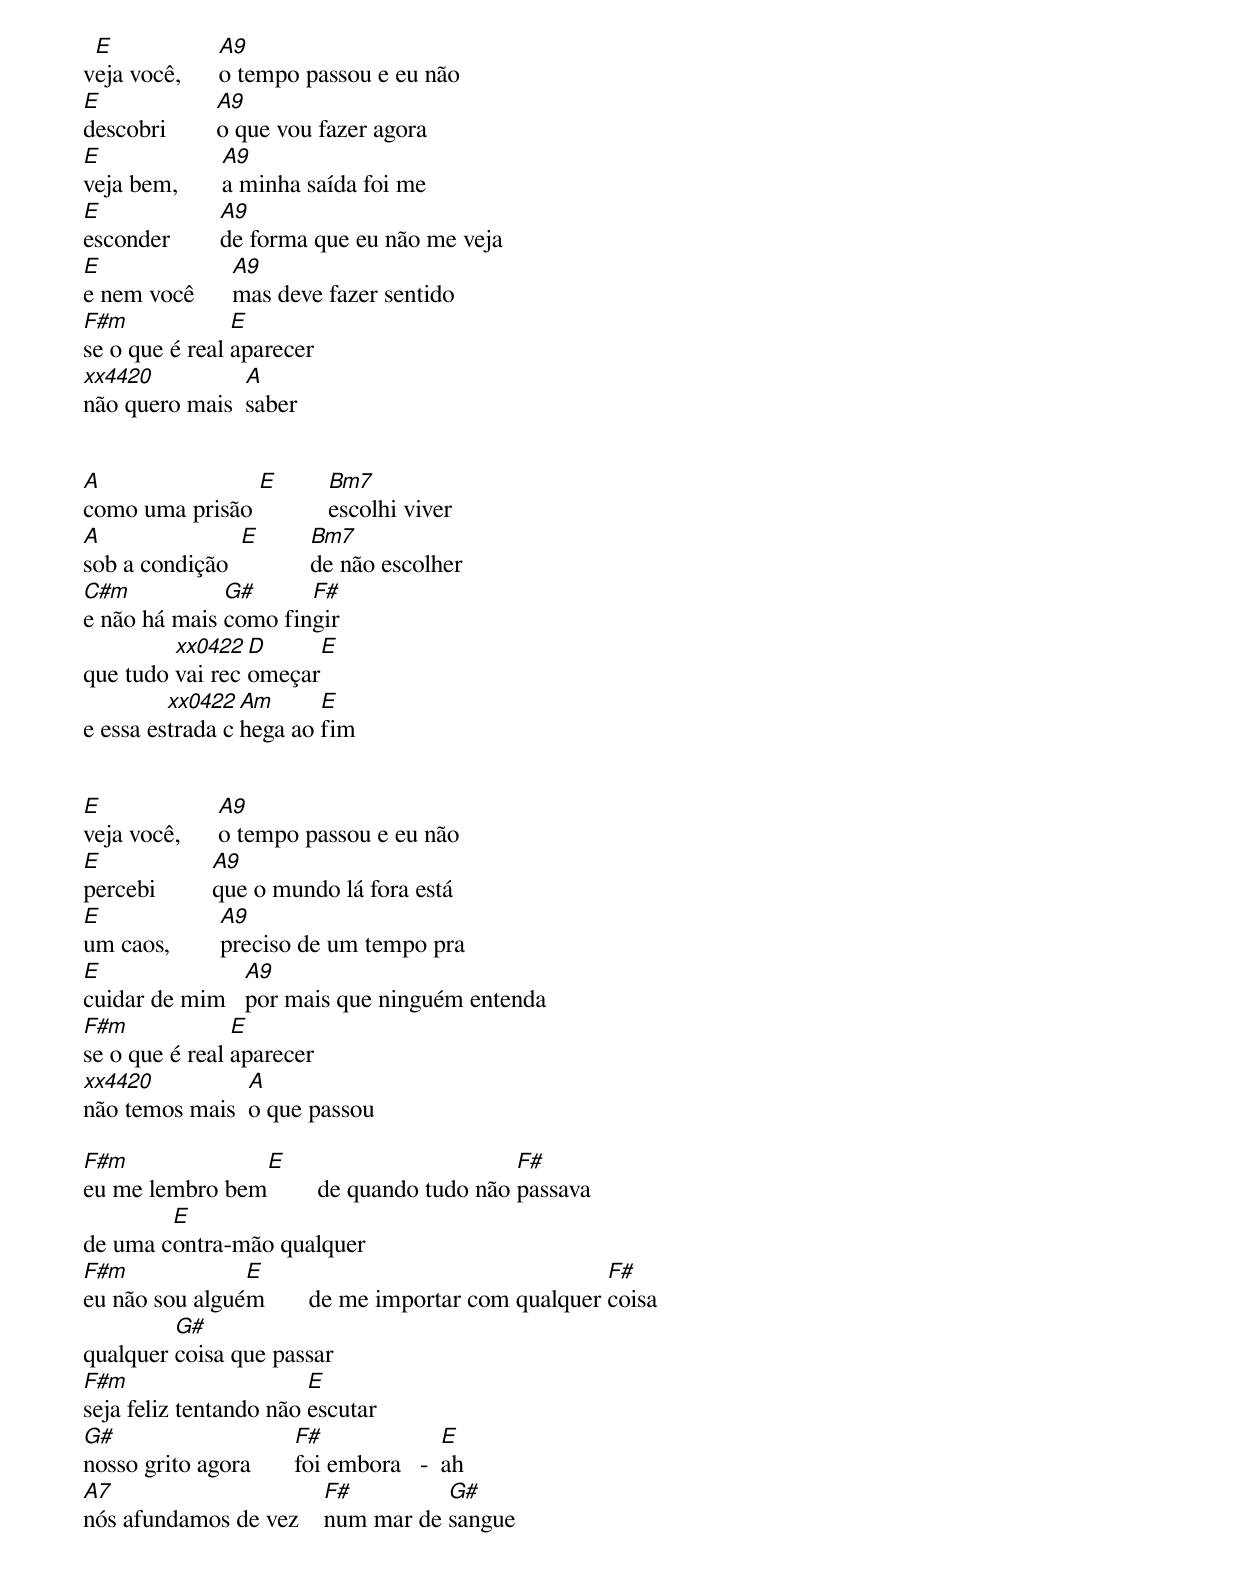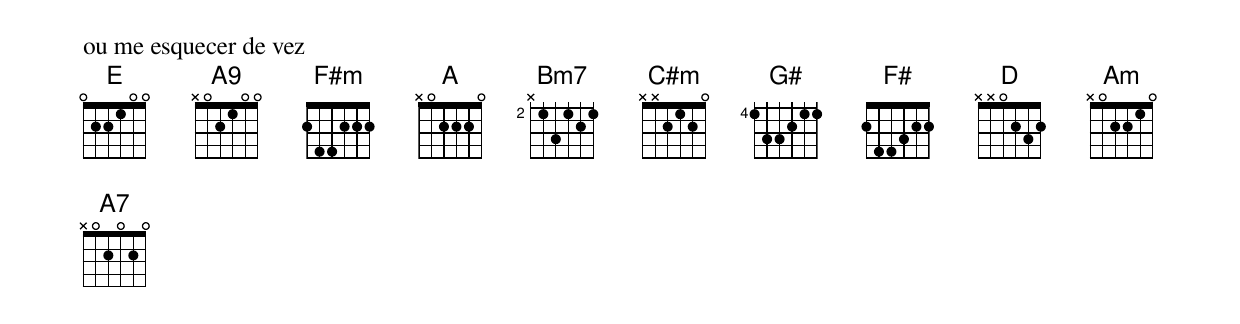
 E          	A9
veja você, 	o tempo passou e eu não
E		A9
descobri 	o que vou fazer agora
E		A9
veja bem,	a minha saída foi me
E		A9
esconder	de forma que eu não me veja
E		A9
e nem você	mas deve fazer sentido
F#m		E
se o que é real aparecer
xx4420		A
não quero mais	saber


A		E	Bm7
como uma prisão		escolhi viver
A		E	Bm7
sob a condição		de não escolher
C#m           G#      F#
e não há mais como fingir
         xx0422 D      E
que tudo vai recomeçar
	 xx0422 Am      E
e essa estrada chega ao fim


E          	A9
veja você, 	o tempo passou e eu não
E		A9
percebi		que o mundo lá fora está
E		A9
um caos,	preciso de um tempo pra
E		A9
cuidar de mim	por mais que ninguém entenda
F#m		E
se o que é real aparecer
xx4420		A
não temos mais	o que passou

F#m		E			   F#
eu me lembro bem	de quando tudo não passava
	E
de uma contra-mão qualquer
F#m		E			            F#
eu não sou alguém	de me importar com qualquer coisa
         G#
qualquer coisa que passar
F#m			E
seja feliz tentando não escutar
G#			F#		E
nosso grito agora	foi embora   - 	ah
A7                      F#         G#
nós afundamos de vez	num mar de sangue

C#m x244(2)0 A9 F#

ou me esquecer de vez
